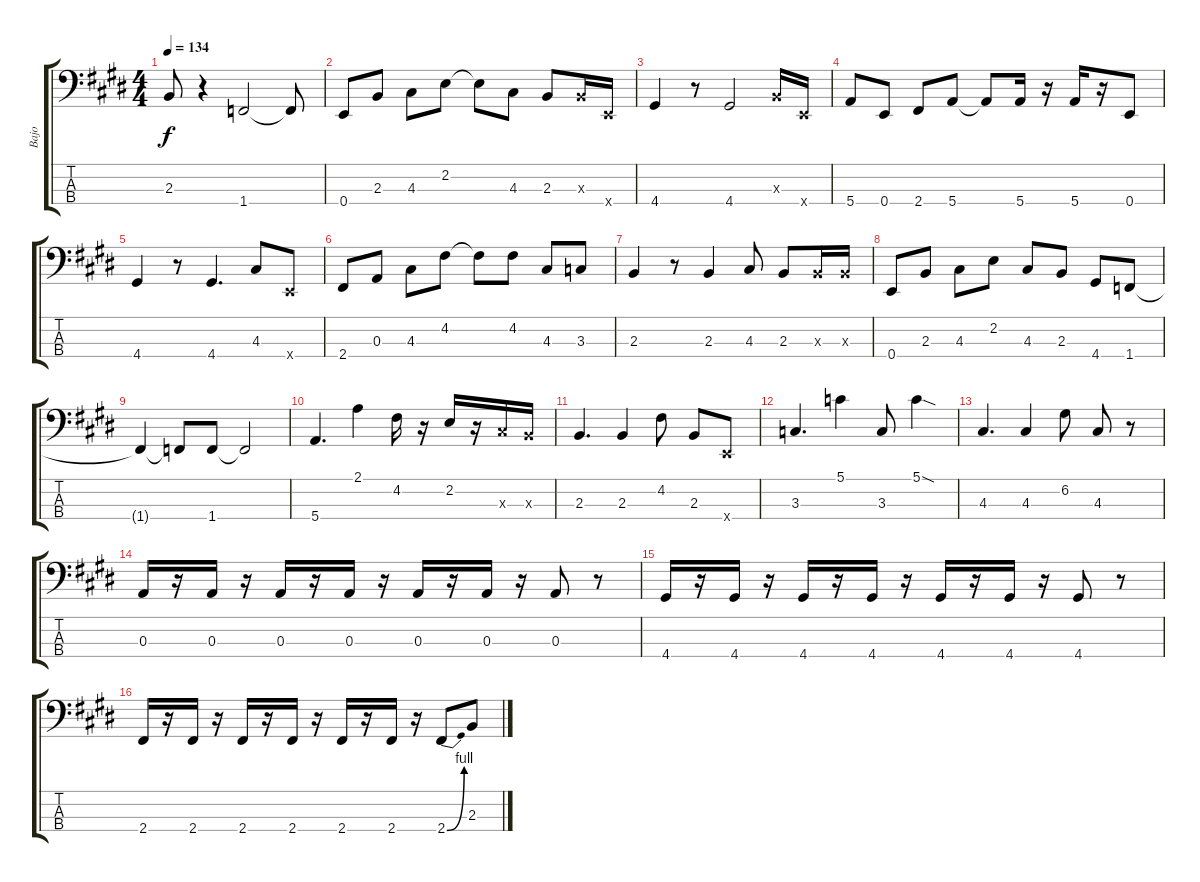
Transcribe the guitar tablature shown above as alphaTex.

\track ("Bajo" "Bajo") {instrument synthbass2}
\staff {score tabs}
\tuning (G2 D2 A1 E1) {hide}
\ts (4 4)
\tempo 134
\clef f4
\ks e
2.3.8{dy f} r.4 1.4.2 1.4{t}.8 |
0.4.8 2.3.8 4.3.8 2.2.8 2.2{t}.8 4.3.8 2.3.8 2.3{x}.16 0.4{x}.16 |
4.4.4 r.8 4.4.2 2.3{x}.16 0.4{x}.16 |
5.4.8 0.4.8 2.4.8 5.4.8 5.4{t}.8 5.4.16 r.16 5.4.16 r.16 0.4.8 |
4.4.4 r.8 4.4.4{d} 4.3.8 0.4{x}.8 |
2.4.8 0.3.8 4.3.8 4.2.8 4.2{t}.8 4.2.8 4.3.8 3.3.8 |
2.3.4 r.8 2.3.4 4.3.8 2.3.8 2.3{x}.16 2.3{x}.16 |
0.4.8 2.3.8 4.3.8 2.2.8 4.3.8 2.3.8 4.4.8 1.4.8 |
1.4{t}.4 1.4{t}.8 1.4.8 1.4{t}.2 |
5.4.4{d} 2.1.4 4.2.16 r.16 2.2.16 r.16 4.3{x}.16 2.3{x}.16 |
2.3.4{d} 2.3.4 4.2.8 2.3.8 0.4{x}.8 |
3.3.4{d} 5.1.4 3.3.8 5.1{sod}.4 |
4.3.4{d} 4.3.4 6.2.8 4.3.8 r.8 |
0.3.16 r.16 0.3.16 r.16 0.3.16 r.16 0.3.16 r.16 0.3.16 r.16 0.3.16 r.16 0.3.8 r.8 |
4.4.16 r.16 4.4.16 r.16 4.4.16 r.16 4.4.16 r.16 4.4.16 r.16 4.4.16 r.16 4.4.8 r.8 |
2.4.16 r.16 2.4.16 r.16 2.4.16 r.16 2.4.16 r.16 2.4.16 r.16 2.4.16 r.16 2.4{be (bend 0 0 60 4)}.8 2.3.8
